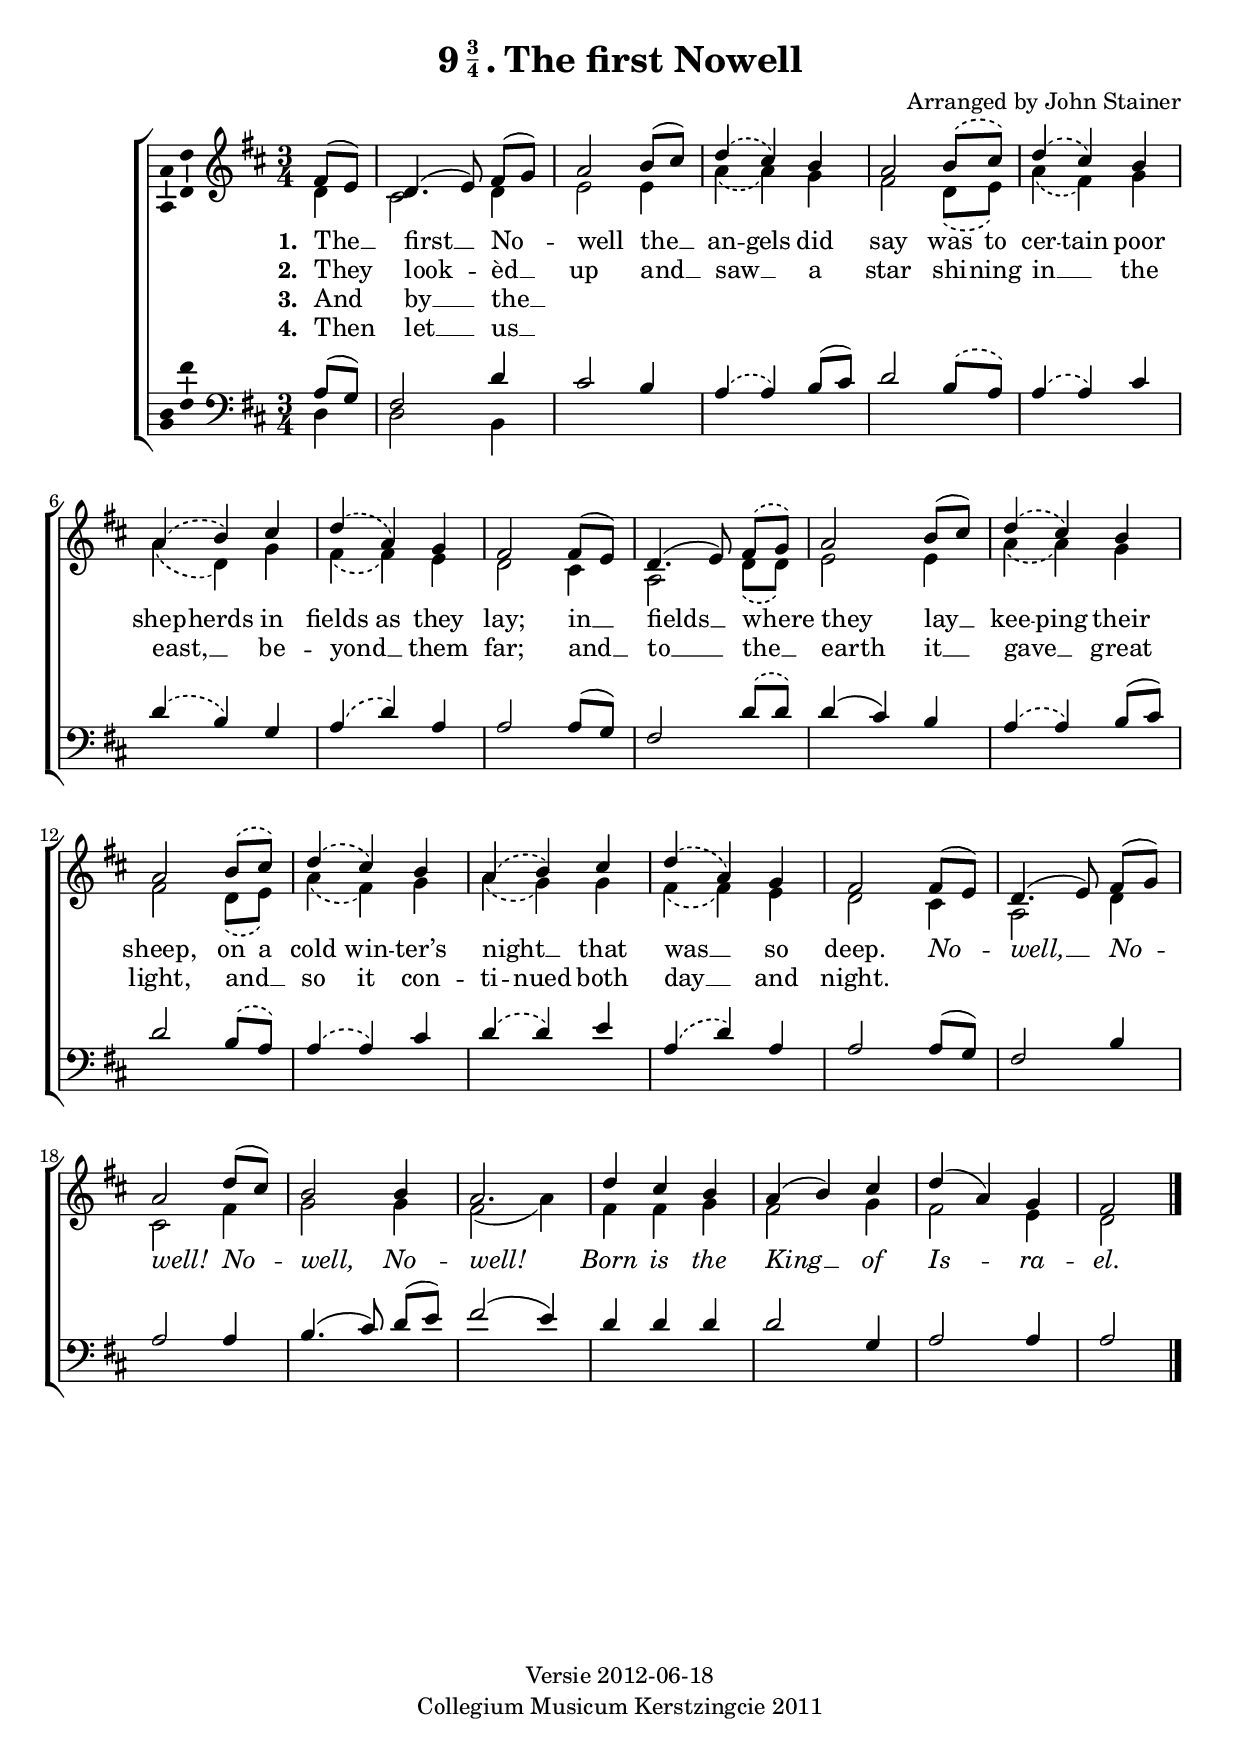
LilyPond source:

% vim: set fileformat=dos:
\version "2.12.3"

% vim: set fileformat=dos:

\version "2.12.3"

mbreak = {}%\break

soprano = \relative c' {
  \phrasingSlurDashed
  \key d \major
  \time 3/4

  % The first Nowell the angels did say
  \partial 4 fis8( e8) |
  d4.( e8) fis8([ g8)] |
  a2 b8( cis8) |
  d4\( cis4\) b4 |
  a2 
  
  % was to certain poor shepherds in fields as they lay;
      b8\( cis8\) |
  \mbreak
  d4\( cis4\) b4 |
  a4\( b4\) cis4 |
  d4\( a4\) g4 |
  fis2 

  % In fields where they lay keeping their sheep,
      fis8( e8) |
  d4.( e8) fis8\([ g8\)] |
  \mbreak
  a2 b8( cis8) |
  d4\( cis4\) b4 |
  a2 
  
  % on a cold winter’s night that was so deep.
      b8\( cis8\) |
  d4\( cis4\) b4 |
  a4\( b4\) cis4 |
  \mbreak
  d4\( a4\) g4 |
  fis2

  % Nowell, Nowell! Nowell, Nowell!
      fis8( e8) |
  d4.( e8) fis8([ g8)] |
  a2 d8( cis8) |
  b2 b4 |
  \mbreak
  a2. |

  % Born is the King of Israel.
  d4 cis4 b4 
  a4( b4) cis4 
  d4( a4) g4
  fis2
  \bar "|."
}

alto = \relative c' {
  \key d \major
  \time 3/4
  \phrasingSlurDashed

  % The first Nowell the angels did say
  \partial 4 d4 |
  cis2 d4 |
  e2 e4 |
  a4\( a4\) g4 |
  fis2

  % was to certain poor shepherds in fields as they lay;
    d8\( e8\) |
  \mbreak
  a4\( fis4\) g4 |
  a4 \( d,4\) g4 |
  fis4\( fis4\) e4 |
  d2 
  
  % in fields where they lay keeping their sheep,
    cis4 |
  a2 d8\( d8\) |
  \mbreak
  e2 e4 |
  a4\( a4\) g4 |
  fis2 
  
  % on a cold winter’s night that was so deep.
    d8\( e8\) |
  a4\( fis4\) g4 |
  a4\( g4\) g4 |
  \mbreak
  fis4\( fis4\) e4 |
  d2

  % Nowell, Nowell! Nowell, Nowell!
    cis4 |
  a2 d4 |
  cis2 fis4 |
  g2 g4 |
  fis2( a4) |

  % Born is the King of Israel.
    fis4 fis4 g4 |
  fis2 g4
  fis2 e4 |
  d2
}

tenor = \relative c' {
  \key d \major
  \time 3/4
  \phrasingSlurDashed

  % The first Nowell the angels did say
  \partial 4 a8( g8) |
  fis2 d'4 |
  cis2 b4 |
  a4\( a4\) b8( cis8) |
  d2 

  % was to certain poor shepherds in fields as they lay;
    b8\( a8\) |
  a4\( a4\) cis4 |
  d4\( b4\) g4 |
  a4\( d4\) a4 |
  a2 

  % in fields where they lay keeping their sheep,
    a8( g8) |
  fis2 d'8\( d8\) |
  d4( cis4) b4 |
  a4\( a4\) b8( cis8) |
  d2

  % on a cold winter’s night that was so deep.
    b8\( a8\) |
  a4\( a4\) cis4 |
  d4\( d4\) e4 |
  a,4\( d4\) a4 |
  a2
  % Nowell, Nowell! Nowell, Nowell!
    a8( g8) |
  fis2 b4 |
  a2 a4 |
  b4.( cis8) d8([ e8)] |
  fis2( e4) |
  % Born is the King of Israel.
  d4 d4 d4 |
  d2 g,4 |
  a2 a4 |
  a2 \bar "|."
}

bass = \relative c {
  \key d \major
  \time 3/4
  \partial 4 d4 |
  d2 b4 |
}


italic = { % italic
  \override Lyrics.LyricText #'font-shape = #'italic
}

normal = { % text face
  \revert Lyrics.LyricText #'font-shape
}

verseOne = \lyricmode {
  \set stanza = "1. "
  The __ first __ No -- 
    \once \override LyricText #'self-alignment-X = #-1
    well 
    the __ an -- gels did say
  was to cer -- tain poor shep -- herds in fields as they lay;
  in __ fields __ where _ 
    \once \override LyricText #'self-alignment-X = #-1
    they__ 
    lay __ kee -- ping their sheep,
  on a cold win -- ter’s night __ _ that was __ _ so deep.
  \italic No -- 
    \once \override LyricText #'self-alignment-X = #-1
    well, __ No -- 
    \once \override LyricText #'self-alignment-X = #-1
    well! No -- 
    \once \override LyricText #'self-alignment-X = #-1
    well, No -- 
    \once \override LyricText #'self-alignment-X = #-1
    well!
  Born is the King __ of Is -- ra -- el. \normal
}
verseTwo = \lyricmode {
  \set stanza = "2. "
  They | look -- èd __ | up and __ | saw __ _ a | star
  shi -- ning | in __ _ the | east, __ _ be -- | yond __ _ them far;
  and __ | to __ the __ _ | 
    \once \override LyricText #'self-alignment-X = #-1
    earth 
    it __ | gave __ _ great | light,
  and __ _ | so it con -- | ti -- nued both | day __ _ and night.

}
verseThree = \lyricmode {
  \set stanza = "3. "
  And 
  by __ the __
}
verseFour = \lyricmode {
  \set stanza = "4. "
  Then 
  let __ us __
}



nummer = "9¾. "
varnummer = \markup {9\hcenter-in #0.1 \raise #0.7 \small\fraction 3 4 \hcenter-in #0.1 .} 

\header {
  title = \markup {\varnummer "The first Nowell"}
  arranger = "Arranged by John Stainer"
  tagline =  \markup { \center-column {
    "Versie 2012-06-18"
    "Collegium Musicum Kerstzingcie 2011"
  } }
}

\score {
  \new ChoirStaff <<
    \new Staff = "upper" <<
      \clef "treble"
      \new Voice = "vSoprano" { 
        \override Ambitus #'X-offset = #2.0
        \voiceOne \soprano 
      }
      \new Voice = "vAlto" { \voiceTwo \alto }
    >>

    \new Lyrics \lyricsto "vSoprano" \verseOne
    \new Lyrics \lyricsto "vSoprano" \verseTwo
    \new Lyrics \lyricsto "vSoprano" \verseThree
    \new Lyrics \lyricsto "vSoprano" \verseFour

    \new Staff = "lower" <<
      \clef "bass"
      \new Voice = "vTenor" { 
        \override Ambitus #'X-offset = #2.0
        \voiceOne \tenor 
      }
      \new Voice = "vBass" { \voiceTwo \bass }
    >>
  >>
  \layout { 
    % We can haz ambitus to display pitch range?
    \context { \Voice 
      \consists "Ambitus_engraver"
    }
  }
}
